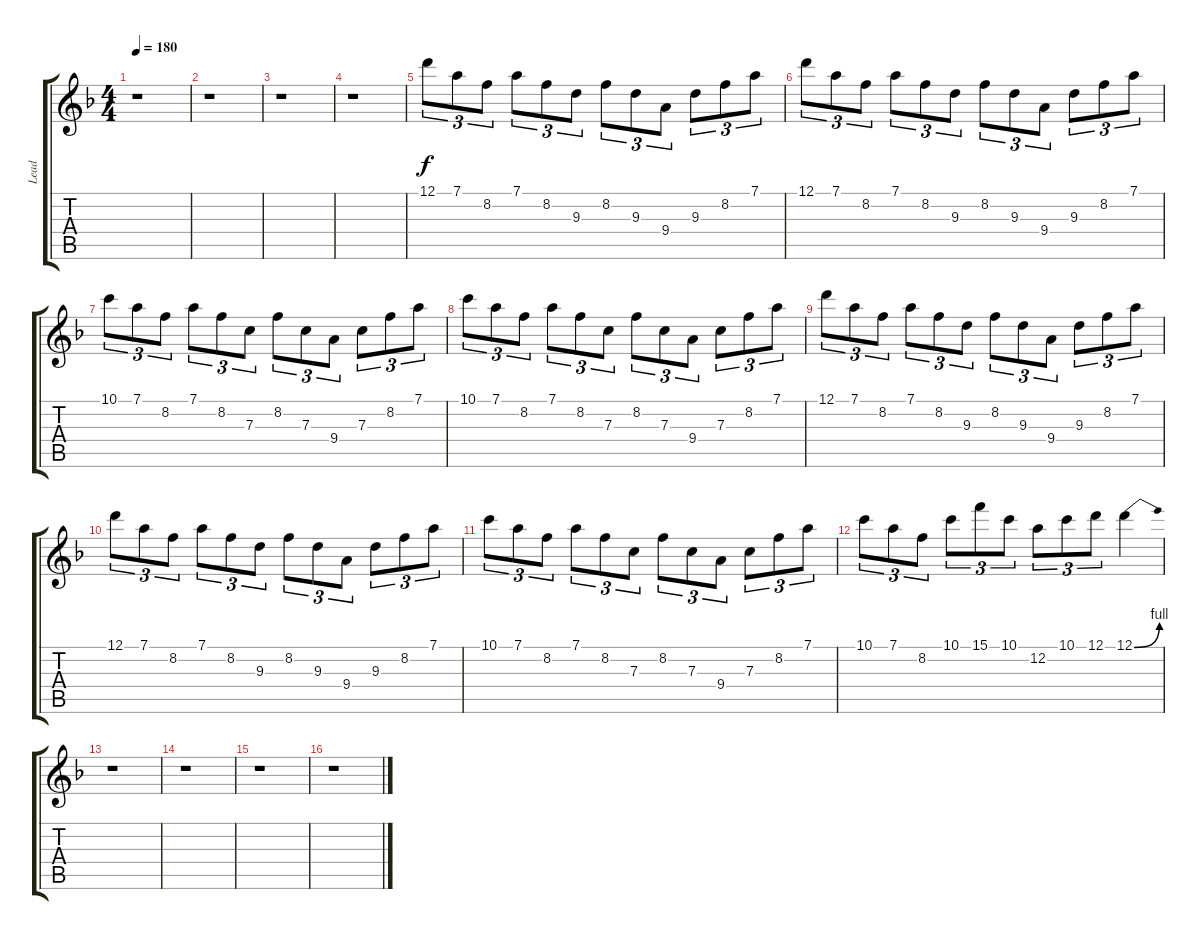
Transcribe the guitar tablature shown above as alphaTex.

\track ("Lead" "Lead") {instrument distortionguitar}
\staff {score tabs}
\tuning (D4 A3 F3 C3 G2 D2) {hide}
\ts (4 4)
\tempo 180
\clef g2
\ks dminor
r.1{dy mf} |
r.1 |
r.1 |
r.1 |
12.1.8{tu (3 2) dy f} 7.1.8{tu (3 2)} 8.2.8{tu (3 2)} 7.1.8{tu (3 2)} 8.2.8{tu (3 2)} 9.3.8{tu (3 2)} 8.2.8{tu (3 2)} 9.3.8{tu (3 2)} 9.4.8{tu (3 2)} 9.3.8{tu (3 2)} 8.2.8{tu (3 2)} 7.1.8{tu (3 2)} |
12.1.8{tu (3 2)} 7.1.8{tu (3 2)} 8.2.8{tu (3 2)} 7.1.8{tu (3 2)} 8.2.8{tu (3 2)} 9.3.8{tu (3 2)} 8.2.8{tu (3 2)} 9.3.8{tu (3 2)} 9.4.8{tu (3 2)} 9.3.8{tu (3 2)} 8.2.8{tu (3 2)} 7.1.8{tu (3 2)} |
10.1.8{tu (3 2)} 7.1.8{tu (3 2)} 8.2.8{tu (3 2)} 7.1.8{tu (3 2)} 8.2.8{tu (3 2)} 7.3.8{tu (3 2)} 8.2.8{tu (3 2)} 7.3.8{tu (3 2)} 9.4.8{tu (3 2)} 7.3.8{tu (3 2)} 8.2.8{tu (3 2)} 7.1.8{tu (3 2)} |
10.1.8{tu (3 2)} 7.1.8{tu (3 2)} 8.2.8{tu (3 2)} 7.1.8{tu (3 2)} 8.2.8{tu (3 2)} 7.3.8{tu (3 2)} 8.2.8{tu (3 2)} 7.3.8{tu (3 2)} 9.4.8{tu (3 2)} 7.3.8{tu (3 2)} 8.2.8{tu (3 2)} 7.1.8{tu (3 2)} |
12.1.8{tu (3 2)} 7.1.8{tu (3 2)} 8.2.8{tu (3 2)} 7.1.8{tu (3 2)} 8.2.8{tu (3 2)} 9.3.8{tu (3 2)} 8.2.8{tu (3 2)} 9.3.8{tu (3 2)} 9.4.8{tu (3 2)} 9.3.8{tu (3 2)} 8.2.8{tu (3 2)} 7.1.8{tu (3 2)} |
12.1.8{tu (3 2)} 7.1.8{tu (3 2)} 8.2.8{tu (3 2)} 7.1.8{tu (3 2)} 8.2.8{tu (3 2)} 9.3.8{tu (3 2)} 8.2.8{tu (3 2)} 9.3.8{tu (3 2)} 9.4.8{tu (3 2)} 9.3.8{tu (3 2)} 8.2.8{tu (3 2)} 7.1.8{tu (3 2)} |
10.1.8{tu (3 2)} 7.1.8{tu (3 2)} 8.2.8{tu (3 2)} 7.1.8{tu (3 2)} 8.2.8{tu (3 2)} 7.3.8{tu (3 2)} 8.2.8{tu (3 2)} 7.3.8{tu (3 2)} 9.4.8{tu (3 2)} 7.3.8{tu (3 2)} 8.2.8{tu (3 2)} 7.1.8{tu (3 2)} |
10.1.8{tu (3 2)} 7.1.8{tu (3 2)} 8.2.8{tu (3 2)} 10.1.8{tu (3 2)} 15.1.8{tu (3 2)} 10.1.8{tu (3 2)} 12.2.8{tu (3 2)} 10.1.8{tu (3 2)} 12.1.8{tu (3 2)} 12.1{be (bend 0 0 60 4)}.4 |
r.1 |
r.1 |
r.1 |
r.1
